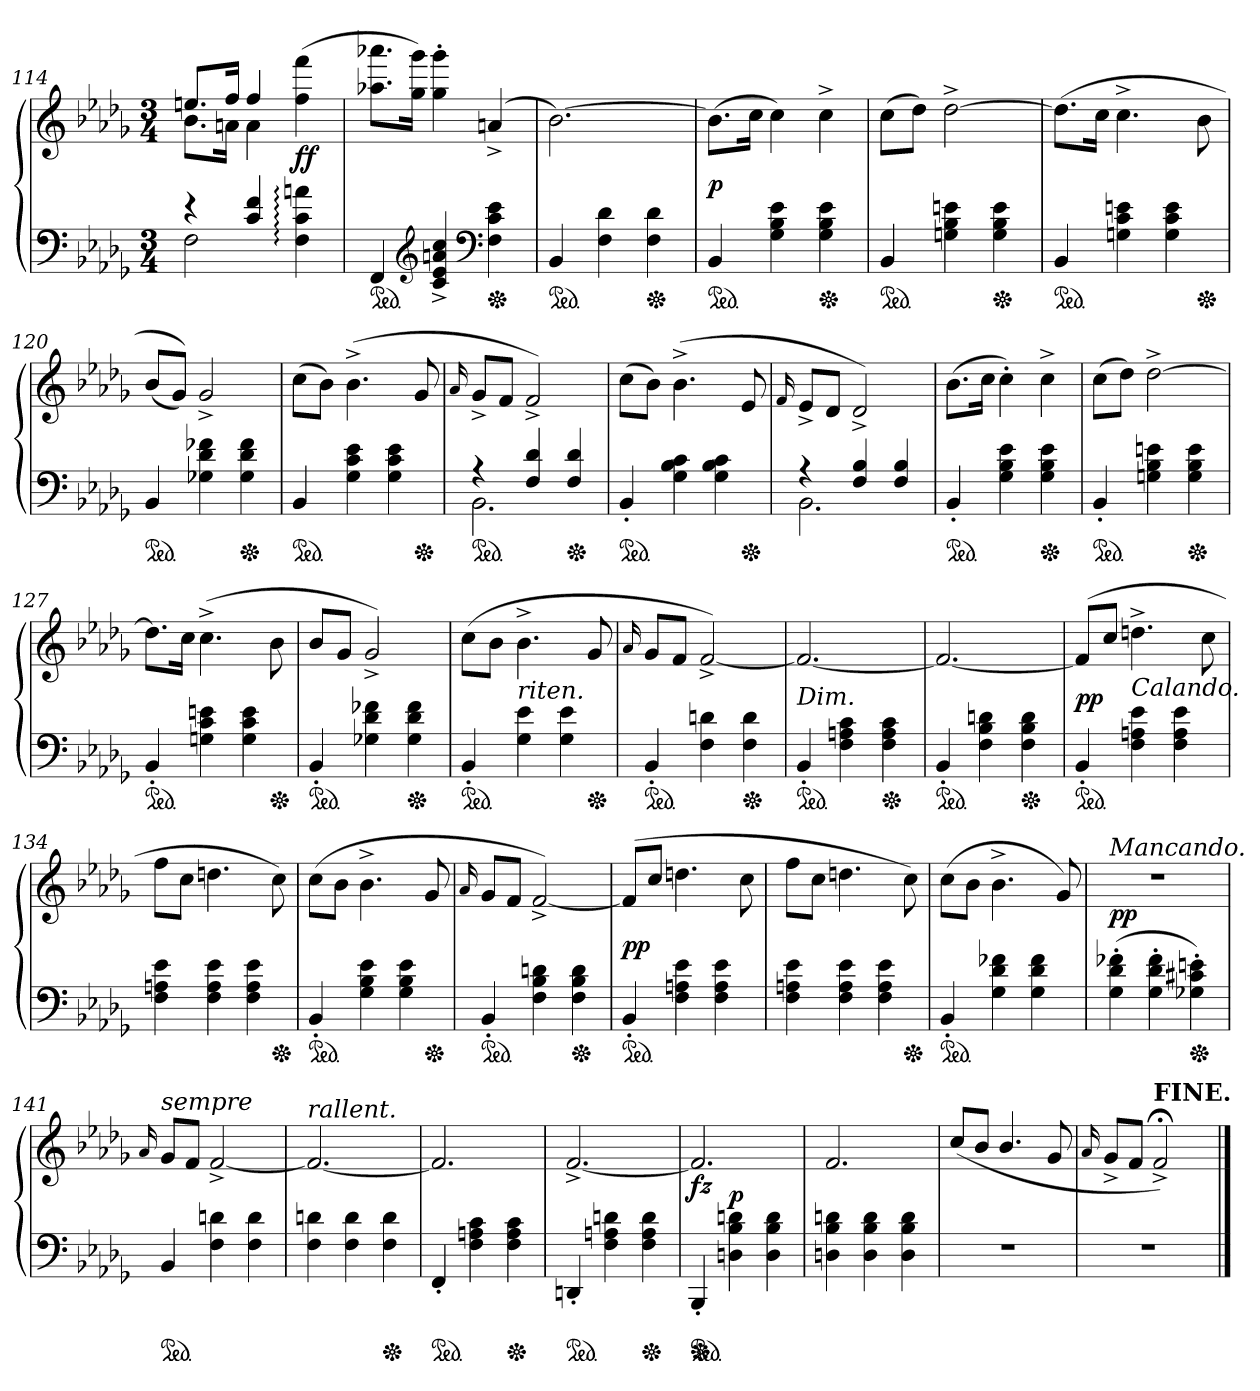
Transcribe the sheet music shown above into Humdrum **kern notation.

**kern	**kern	**dynam
*part1	*part1	*part1
*staff2	*staff1	*staff1/2
*clefF4	*clefG2	*
*k[b-e-a-d-g-]	*k[b-e-a-d-g-]	*
*b-:	*b-:	*
*M3/4	*M3/4	*
=114	=114	=114
*^	*^	*
4r	2F	8.eenL	8.b-L	.
.	.	16ffJk	16anJk	.
4c 4f	.	4ff	4a	.
4ryy	4F: 4c: 4an:	4ryy	(4ff 4fff	ff
*v	*v	*	*	*
*	*v	*v	*
=115	=115	=115
*ped	*	*
4FF	8.aa-X 8.aaa-XL	.
.	16gg- 16ggg-Jk)	.
*clefG2	*	*
4c^ 4e-^ 4an^ 4cc^	4gg-' 4ggg-'	.
*clefF4	*	*
*Xped	*	*
4F 4c 4e-	(4an^	.
=116	=116	=116
*ped	*	*
4BB-	[2.b-)	.
4F 4d-	.	.
*Xped	*	*
4F 4d-	.	.
=117	=117	=117
*ped	*	*
4BB-	(8.b-L]	p
.	16ccJk	.
4G- 4B- 4e-	4cc)	.
*Xped	*	*
4G- 4B- 4e-	4cc^	.
=118	=118	=118
*ped	*	*
4BB-	(8ccL	.
.	8dd-J)	.
4Gn 4B- 4en	[2dd-^	.
*Xped	*	*
4G 4B- 4e	.	.
=119	=119	=119
*ped	*	*
4BB-	(8.dd-L]	.
.	16ccJk	.
4Gn 4c 4en	4.cc^<	.
4G 4c 4e	.	.
*Xped	*	*
.	8b-	.
=120	=120	=120
*ped	*	*
4BB-	(8b-L	.
.	8g-J))	.
4G-X 4d- 4f-X	2g-^	.
*Xped	*	*
4G- 4d- 4f-	.	.
=121	=121	=121
*ped	*	*
4BB-	(8ccL	.
.	8b-J)	.
4G- 4c 4e-	(>4.b-^	.
4G- 4c 4e-	.	.
*Xped	*	*
.	8g-	.
=122	=122	=122
.	16qqa-/	.
*^	*	*
*ped	*	*	*
4r	2.BB-	8g-^L	.
.	.	8fJ	.
4F 4d-	.	2f^)	.
*Xped	*	*	*
4F 4d-	.	.	.
*v	*v	*	*
=123	=123	=123
*ped	*	*
4BB-'	(8ccL	.
.	8b-J)	.
4G- 4B- 4c	(>4.b-^<	.
4G- 4B- 4c	.	.
*Xped	*	*
.	8e-	.
=124	=124	=124
.	16qqf/	.
*^	*	*
4r	2.BB-	8e-^L	.
.	.	8d-J	.
4F 4B-	.	2d-^)	.
4F 4B-	.	.	.
*v	*v	*	*
=125	=125	=125
*ped	*	*
4BB-'	(8.b-L	.
.	16ccJk	.
4G- 4B- 4e-	4cc')	.
*Xped	*	*
4G- 4B- 4e-	4cc^	.
=126	=126	=126
*ped	*	*
4BB-'	(8ccL	.
.	8dd-J)	.
4Gn 4B- 4en	[2dd-^<	.
*Xped	*	*
4G 4B- 4e	.	.
=127	=127	=127
*ped	*	*
4BB-'	8.dd-L]	.
.	16ccJk	.
4Gn 4c 4en	(4.cc^	.
4G 4c 4e	.	.
*Xped	*	*
.	8b-	.
=128	=128	=128
*ped	*	*
4BB-'	8b-L	.
.	8g-J	.
4G-X 4d- 4f-X	2g-^)	.
*Xped	*	*
4G- 4d- 4f-	.	.
=129	=129	=129
*ped	*	*
4BB-'	(>8ccL	.
.	8b-J	.
!	!LO:TX:b:i:t=riten.	!
4G- 4e-	4.b-^	.
4G- 4e-	.	.
*Xped	*	*
.	8g-	.
=130	=130	=130
.	16qqa-/	.
*ped	*	*
4BB-'	8g-L	.
.	8fJ	.
4F 4dn	[2f^)	.
*Xped	*	*
4F 4d	.	.
=131	=131	=131
!	!LO:TX:c:i:t=Dim.	!
*ped	*	*
4BB-'	2.f_	.
4F 4An 4c	.	.
*Xped	*	*
4F 4A 4c	.	.
=132	=132	=132
*ped	*	*
4BB-'	2.f_	.
4F 4B- 4dn	.	.
*Xped	*	*
4F 4B- 4d	.	.
=133	=133	=133
*ped	*	*
4BB-'	(8fL]	pp
.	8ccJ	.
!	!LO:TX:b:i:t=Calando.	!
4F 4An 4e-	4.ddn^<	.
4F 4A 4e-	.	.
.	8cc	.
=134	=134	=134
4F 4An 4e-	8ffL	.
.	8ccJ	.
4F 4A 4e-	4.ddn	.
4F 4A 4e-	.	.
*Xped	*	*
.	8cc)	.
=135	=135	=135
*ped	*	*
4BB-'	(>8ccL	.
.	8b-J	.
4G- 4B- 4e-	4.b-^	.
4G- 4B- 4e-	.	.
*Xped	*	*
.	8g-	.
=136	=136	=136
.	16qqa-/	.
*ped	*	*
4BB-'	8g-L	.
.	8fJ	.
4F 4B- 4dn	[2f^>)	.
*Xped	*	*
4F 4B- 4d	.	.
=137	=137	=137
*ped	*	*
4BB-'	(8fL]	pp
.	8ccJ	.
4F 4An 4e-	4.ddn	.
4F 4A 4e-	.	.
.	8cc	.
=138	=138	=138
4F 4An 4e-	8ffL	.
.	8ccJ	.
4F 4A 4e-	4.ddn	.
4F 4A 4e-	.	.
*Xped	*	*
.	8cc)	.
=139	=139	=139
*ped	*	*
4BB-'	(8ccL	.
.	8b-J	.
4G- 4d- 4f-X	4.b-^	.
4G- 4d- 4f-	.	.
.	8g-)	.
=140	=140	=140
!	!LO:TX:a:i:t=Mancando.	!
!	!	!LO:DY:b
(4G-' 4d-' 4f-X'	2.r	pp
4G-' 4d-' 4f-'	.	.
*Xped	*	*
4G-X' 4c#X' 4en')	.	.
=141	=141	=141
.	16qqa-/	.
!	!LO:TX:a:i:t=sempre	!
*ped	*	*
4BB-	8g-L	.
.	8fJ	.
4F 4dn	[2f^	.
4F 4d	.	.
=142	=142	=142
!	!LO:TX:a:i:t=rallent.	!
4F 4dn	2.f_	.
4F 4d	.	.
*Xped	*	*
4F 4d	.	.
=143	=143	=143
*ped	*	*
4FF'	2.f]	.
4F 4An 4c	.	.
*Xped	*	*
4F 4A 4c	.	.
=144	=144	=144
*ped	*	*
4DDn'	[2.f^>	.
4F 4An 4dn	.	.
*Xped	*	*
4F 4A 4d	.	.
=145	=145	=145
!	!	!LO:DY:b
*	*^	*
*ped	*	*	*
*Xped	*	*	*
4BBB-'	2.f]	4ryy	fz
4Dn 4B- 4dn	.	2ryy	p
4D 4B- 4d	.	.	.
=146	=146	=146	=146
!	!LO:TX:a:i:t=smorz.	!	!
*	*v	*v	*
4Dn 4B- 4dn	2.f	.
4D 4B- 4d	.	.
4D 4B- 4d	.	.
=147	=147	=147
2.r	(8cc/L	.
.	8b-J	.
.	4.b-/	.
.	8g-	.
=148	=148	=148
.	16qqa-/	.
2.r	8g-^L	.
.	8fJ	.
!	!LO:TX:a:B:t=FINE.	!
.	2f;<^)	.
==	==	==
*-	*-	*-
